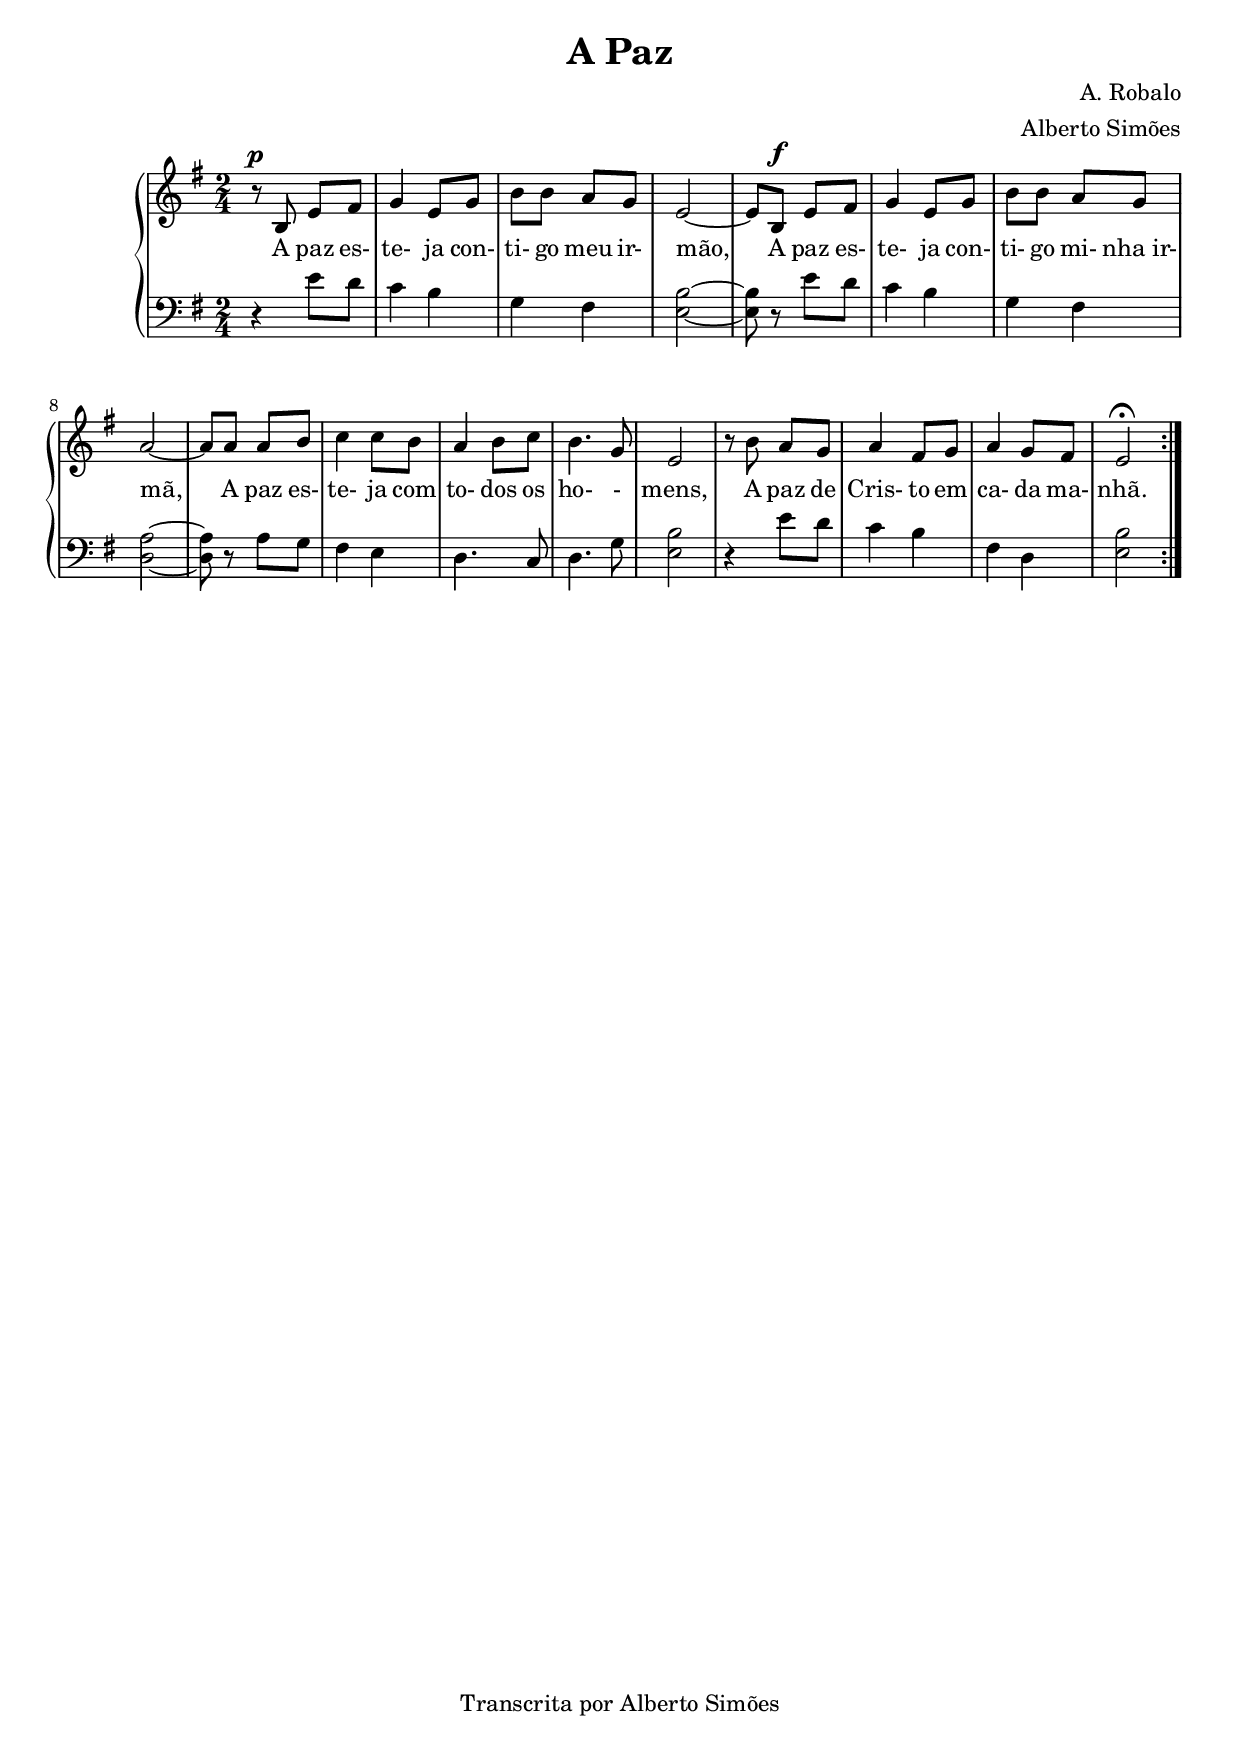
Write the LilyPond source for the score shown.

\version "2.14.0"

\header {
  title = "A Paz"
  
  composer = "A. Robalo"
  arranger = "Alberto Simões"
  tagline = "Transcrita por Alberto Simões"

  ocasioes = "abracodapaz"
  seccao   = "abracodapaz"
}


melody = \relative c' {
  \time 2/4
  \key e \minor 

  \repeat volta 2 {
    r8^\p b8 e8[ fis]| g4 e8[ g] | b[ b] a[ g]| e2 ~ |
    e8[ b^\f] e[ fis]| g4 e8[ g] | b[ b] a[ g] |
    a2 ~ | a8[ a] a[ b] | c4 c8[ b] | a4 b8[ c]|
    b4. g8 | e2 | r8 b'8 a8[ g] | a4 fis8[ g]| 
    a4 g8[ fis] | e2 \fermata 
  }
}

harm = \relative c' {
  \time 2/4
  \key e \minor
  \clef bass

  \repeat volta 2 {
    r4 e8[ d] | c4 b4 | g4 fis | <e b'>2 ~ | q8 r e'8[ d] |
    c4 b | g fis | <d a'>2 ~ | q8 r a'8[ g] | | fis4 e | d4. c8 |
    d4. g8 | <e b'>2 |    r4 e'8[ d] | c4 b4 | fis4 d | <e b'>2
    
    
  }
}


text = {
  \lyricmode {
    A paz es- te- ja con- ti- go meu ir- mão,
    A paz es- te- ja con- ti- go mi- nha_ir- mã,
    A paz es- te- ja com to- dos os ho- - mens,
    A paz de Cris- to em ca- da ma- nhã.
  }
}



music = {
  <<
    \new PianoStaff <<
      \new Staff \with { midiInstrument = #"church organ" } <<
        \new Voice = "mel" \melody
      >>
      \new Lyrics \lyricsto mel \text
      \new Staff \with { midiInstrument = #"church organ" } \harm
    >>
  >>
}

\score {
  \music

  \layout {
    \context {
      \Staff \RemoveEmptyStaves 
      \override VerticalAxisGroup #'remove-first = ##t
    }
    #(layout-set-staff-size 19)
  }
}


\score {
  \unfoldRepeats \music

  \midi {
    \context {
      \Score
      tempoWholesPerMinute = #(ly:make-moment 85 4)
    }
  }
}